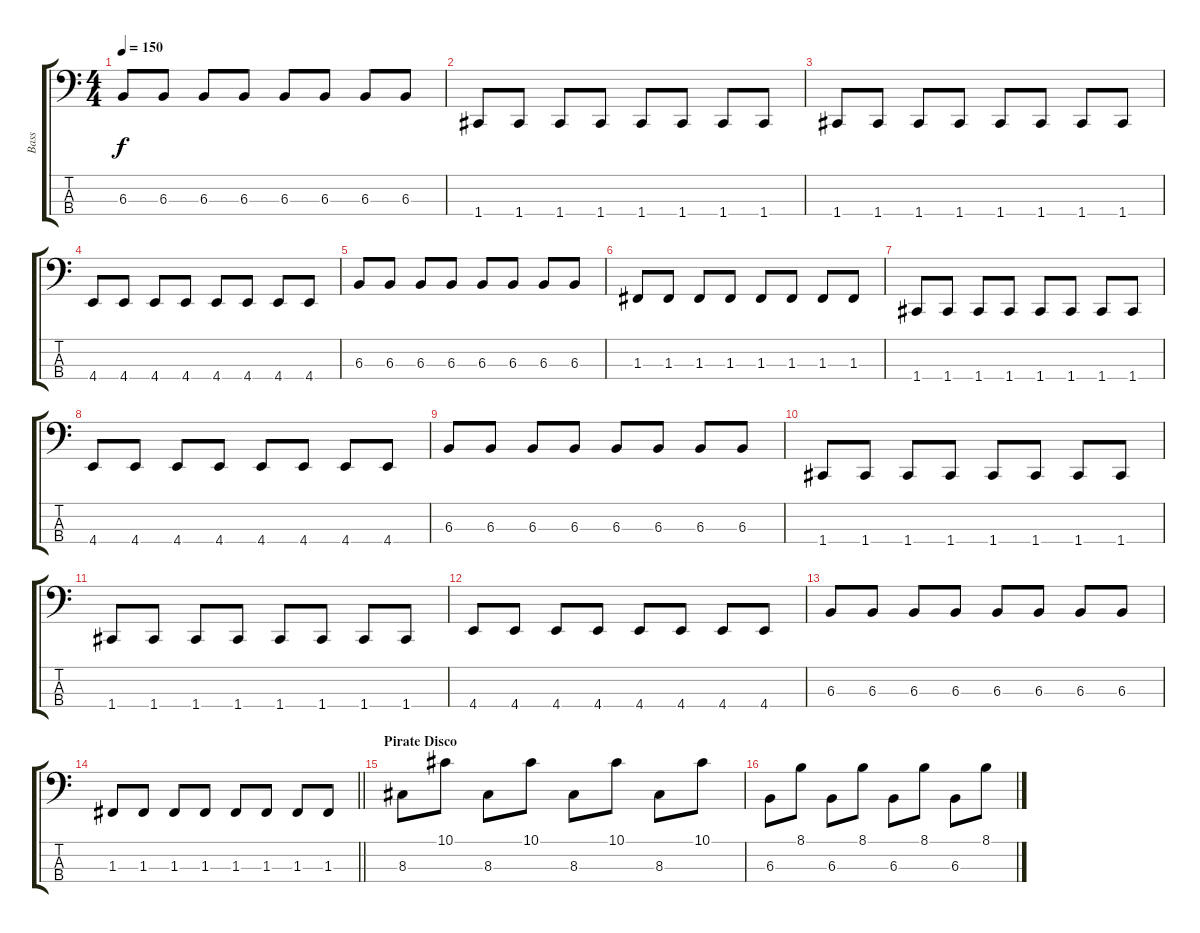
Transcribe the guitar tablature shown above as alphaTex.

\track ("Bass" "Bass") {instrument electricbasspick}
\staff {score tabs}
\tuning (Eb2 Bb1 F1 C1) {hide}
\ts (4 4)
\tempo 150
\clef f4
\ks c
6.3.8{dy f} 6.3.8 6.3.8 6.3.8 6.3.8 6.3.8 6.3.8 6.3.8 |
1.4.8 1.4.8 1.4.8 1.4.8 1.4.8 1.4.8 1.4.8 1.4.8 |
1.4.8 1.4.8 1.4.8 1.4.8 1.4.8 1.4.8 1.4.8 1.4.8 |
4.4.8 4.4.8 4.4.8 4.4.8 4.4.8 4.4.8 4.4.8 4.4.8 |
6.3.8 6.3.8 6.3.8 6.3.8 6.3.8 6.3.8 6.3.8 6.3.8 |
1.3.8 1.3.8 1.3.8 1.3.8 1.3.8 1.3.8 1.3.8 1.3.8 |
1.4.8 1.4.8 1.4.8 1.4.8 1.4.8 1.4.8 1.4.8 1.4.8 |
4.4.8 4.4.8 4.4.8 4.4.8 4.4.8 4.4.8 4.4.8 4.4.8 |
6.3.8 6.3.8 6.3.8 6.3.8 6.3.8 6.3.8 6.3.8 6.3.8 |
1.4.8 1.4.8 1.4.8 1.4.8 1.4.8 1.4.8 1.4.8 1.4.8 |
1.4.8 1.4.8 1.4.8 1.4.8 1.4.8 1.4.8 1.4.8 1.4.8 |
4.4.8 4.4.8 4.4.8 4.4.8 4.4.8 4.4.8 4.4.8 4.4.8 |
6.3.8 6.3.8 6.3.8 6.3.8 6.3.8 6.3.8 6.3.8 6.3.8 |
\barLineRight lightlight
1.3.8 1.3.8 1.3.8 1.3.8 1.3.8 1.3.8 1.3.8 1.3.8 |
\section ("" "Pirate Disco")
8.3.8 10.1.8 8.3.8 10.1.8 8.3.8 10.1.8 8.3.8 10.1.8 |
6.3.8 8.1.8 6.3.8 8.1.8 6.3.8 8.1.8 6.3.8 8.1.8
